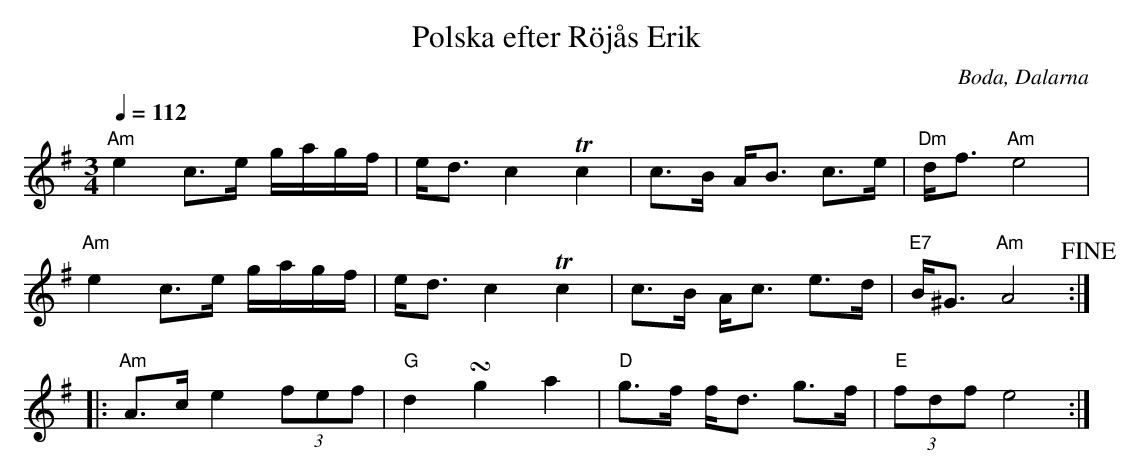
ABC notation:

X:1
T:Polska efter Röjås Erik
O:Boda, Dalarna
M: 3/4
L: 1/8
Q:1/4=112
K:G
"Am"e2 c>e g/2a/2g/2f/2| e<dc2Tc2| c>B A<B c>e|"Dm"d<f "Am"e4|
"Am"e2c>e g/2a/2g/2f/2| e<dc2Tc2| c>B A<c e>d|"E7"B<^G "Am"A4 !fine!:|
|:"Am"A>ce2 (3fef|"G"d2!turn!g2a2|"D" g>f f<d g>f|"E"(3fdfe4:|
